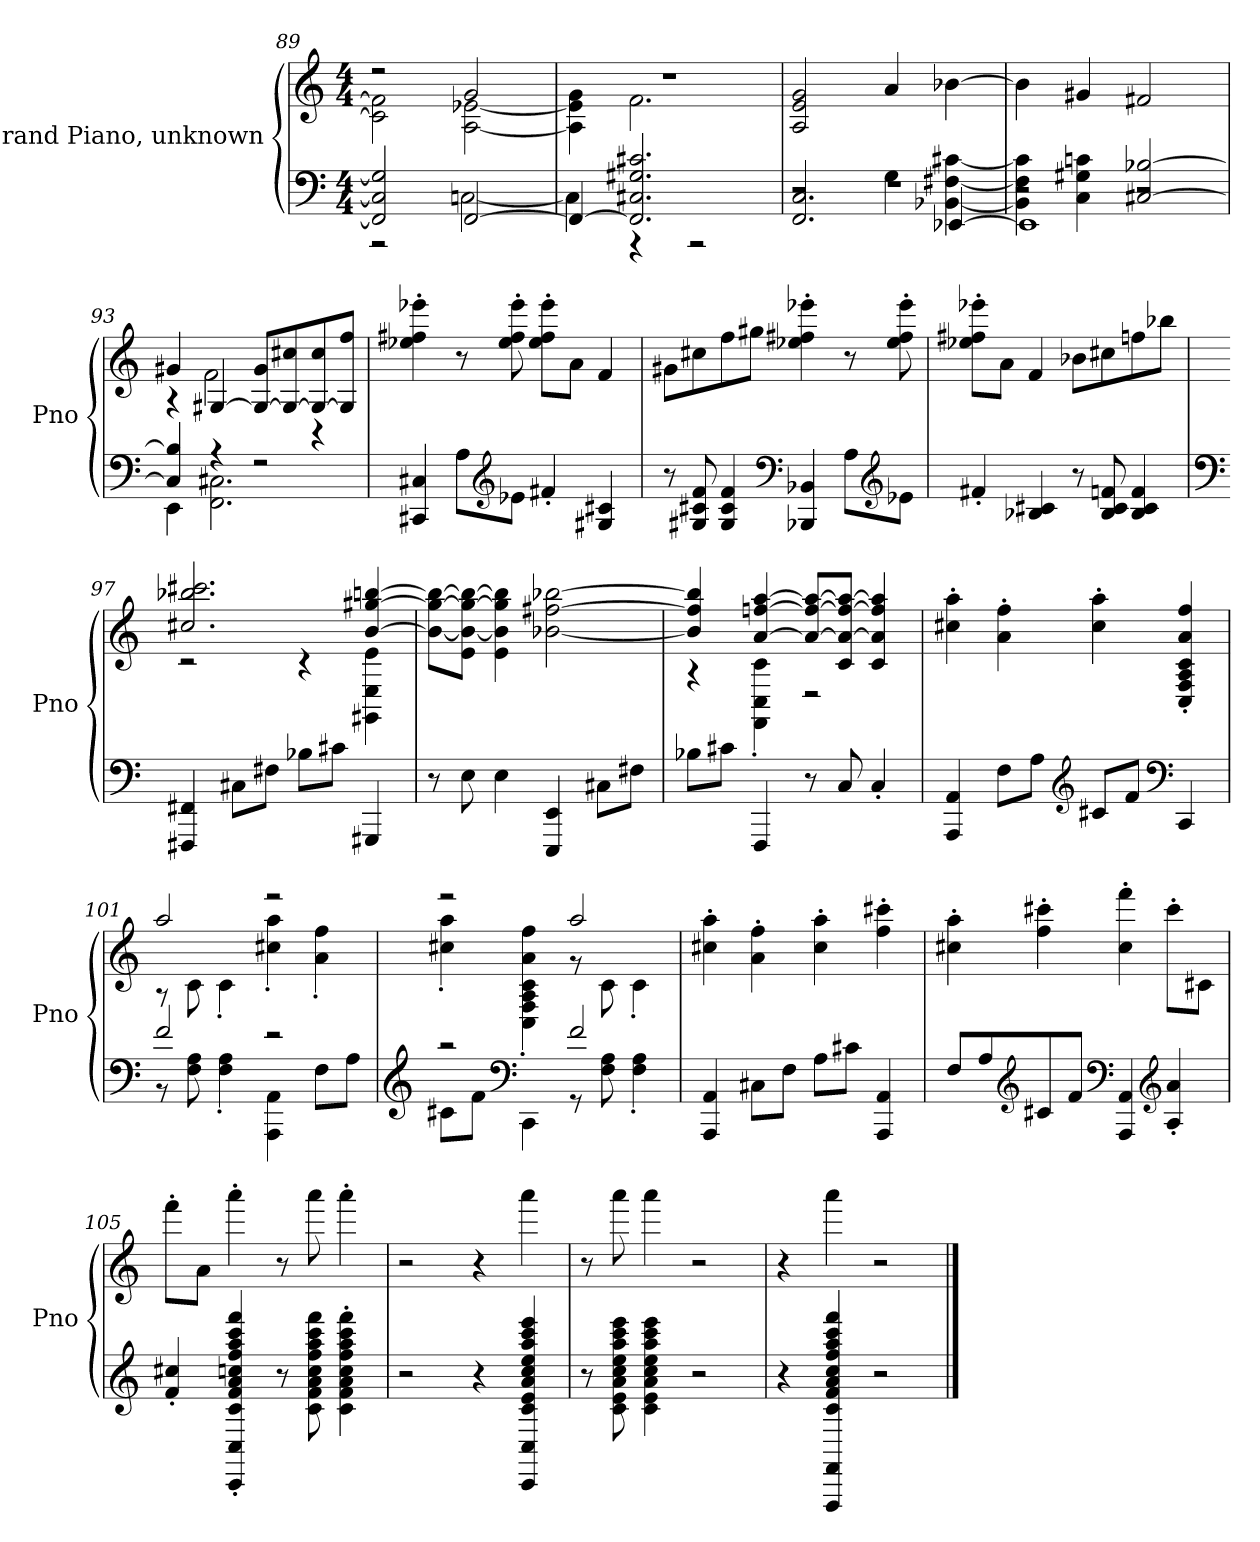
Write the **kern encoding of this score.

**kern	**kern
*part1	*part1
*staff2	*staff1
*I"Grand Piano, unknown	*
*I'Pno	*
*clefF4	*clefG2
*k[]	*k[]
*M4/4	*M4/4
=89	=89
*^	*^
2FF/] 2C#/] 2G#/]	2r	2r	2c#\] 2f\]
[2FF/	[2Cn\	2g/	[2A\ [2e-X\
=90	=90	=90	=90
4FF/_	4C\]	1r	4A\] 4e-\] 4g\
2.FF/] 2.C#X/ 2.G#X/ 2.c#X/	4r	.	2.f\
.	2r	.	.
*	*	*v	*v
=91	=91	=91
*	*^	*
1r	2r	2.FF/ 2.C/	2A/ 2e/ 2g/
.	4G\	.	4a/
.	[4BB-X\ [4F#X\ [4c#X\	[4EE-X/	[4b-X\
=92	=92	=92	=92
2r	4BB-\] 4F#\] 4c#\]	1EE-]	4b-\]
.	4C\ 4G#X\ 4cn\	.	4g#X/
[2C#X/ [2B-X/	2r	.	2f#X/
*	*v	*v	*
!!LO:LB:g=z
=93	=93	=93
*	*	*^
4C#/] 4B-/]	4EE\	4g#X/	4r
4r	2.FF\ 2.C#X\	[4G#X/	2f\
2r	.	8G#/_ 8g#/L	.
.	.	8G#/_ 8cc#X/	.
.	.	8G#/_ 8cc#/	4r
.	.	8G#/] 8ff/J	.
*v	*v	*	*
*	*v	*v
=94	=94
4CC#X/ 4C#X/	4ee-X\' 4ff#X\' 4eee-X\'
8A\L	8r
*clefG2	*
8e-X\J	8ee-\' 8ff#\' 8eee-\'
4f#X'/	8ee-\' 8ff#\' 8eee-\'L
.	8a\J
4G#X/ 4c#X/	4f/
=95	=95
8r	8g#X\L
8G#X/ 8c#X/ 8f/	8cc#X\
4G#/ 4c#/ 4f/	8ff\
.	8gg#X\J
*clefF4	*
4BBB-X/ 4BB-X/	4ee-X\' 4ff#X\' 4eee-X\'
8A\L	8r
*clefG2	*
8e-X\J	8ee-\' 8ff#\' 8eee-\'
!!LO:LB:g=z
=96	=96
4f#X'/	8ee-X\' 8ff#X\' 8eee-X\'L
.	8a\J
4B-X/ 4c#X/	4f/
8r	8b-X\L
8B-/ 8c#/ 8fn/	8cc#X\
4B-/ 4c#/ 4f/	8ffn\
.	8bb-X\J
=97	=97
*clefF4	*
*	*^
4FFF#X/ 4FF#X/	2.cc#X/ 2.bb-X/ 2.ccc#X/	2r
8C#X\L	.	.
8F#X\J	.	.
8B-X\L	.	4r
8c#X\J	.	.
4GGG#X/	[4b/ [4gg#X/ [4bbn/	4GG#X\ 4E\ 4e\
*	*v	*v
=98	=98
8r	8b\_ 8gg#\_ 8bb\_L
8E\	8e\ 8b\_ 8gg#\_ 8bb\_J
4E\	4e\ 4b\] 4gg#\] 4bb\]
4EEE/ 4EE/	[2b-X\ [2ff#X\ [2bb-X\
8C#X\L	.
8F#X\J	.
=99	=99
*	*^
8B-X\L	4b-/] 4ff#/] 4bb-/]	4r
8c#X\J	.	.
4FFF/	[4a/ [4ffn/ [4aa/	4FF\' 4C\' 4c\'
8r	8a/_ 8ff/_ 8aa/_L	2r
8C/	8c/ 8a/_ 8ff/_ 8aa/_J	.
4C'/	4c/ 4a/] 4ff/] 4aa/]	.
*	*v	*v
!!LO:LB:g=z
=100	=100
4AAA/ 4AA/	4cc#X\' 4aa\'
8F\L	4a\' 4ff\'
8A\J	.
*clefG2	*
8c#X/L	4cc#\' 4aa\'
8f/J	.
*clefF4	*
4CC/	4C/' 4F/' 4A/' 4c/' 4a/' 4ff/'
=101	=101
*^	*^
2f/	8r	2aa/	8r
.	8F\ 8A\	.	8c\
.	4F\' 4A\'	.	4c'\
2r	4AAA\ 4AA\	2r	4cc#X\' 4aa\'
.	8F\L	.	4a\' 4ff\'
.	8A\J	.	.
=102	=102	=102	=102
*clefG2	*	*	*
2r	8c#X\L	2r	4cc#X\' 4aa\'
.	8f\J	.	.
*clefF4	*	*	*
.	4CC\	.	4C\' 4F\' 4A\' 4c\' 4a\' 4ff\'
2f/	8r	2aa/	8r
.	8F\ 8A\	.	8c\
.	4F\' 4A\'	.	4c'\
*v	*v	*	*
*	*v	*v
=103	=103
4AAA/ 4AA/	4cc#X\' 4aa\'
8C#X\L	4a\' 4ff\'
8F\J	.
8A\L	4cc#\' 4aa\'
8c#X\J	.
4AAA/ 4AA/	4ff\' 4ccc#X\'
!!LO:PB:g=z
=104	=104
8F/L	4cc#X\' 4aa\'
8A/	.
*clefG2	*
8c#X/	4ff\' 4ccc#X\'
8f/J	.
*clefF4	*
4AAA/ 4AA/	4cc#\' 4fff\'
*clefG2	*
4A/' 4a/'	8ccc#'\L
.	8c#X\J
=105	=105
4f/' 4cc#X/'	8fff'\L
.	8a\J
4CC/' 4C/' 4c/' 4f/' 4a/' 4ccn/' 4ff/' 4aa/' 4ccc/' 4fff/'	4aaa'\
8r	8r
8c\ 8f\ 8a\ 8cc\ 8ff\ 8aa\ 8ccc\ 8fff\	8aaa\
4c\' 4f\' 4a\' 4cc\' 4ff\' 4aa\' 4ccc\' 4fff\'	4aaa'\
=106	=106
2r	2r
4r	4r
4CC/ 4C/ 4c/ 4e/ 4a/ 4cc/ 4ee/ 4aa/ 4ccc/ 4eee/	4aaa\
=107	=107
8r	8r
8c\ 8e\ 8a\ 8cc\ 8ee\ 8aa\ 8ccc\ 8eee\	8aaa\
4c\ 4e\ 4a\ 4cc\ 4ee\ 4aa\ 4ccc\ 4eee\	4aaa\
2r	2r
=108	=108
4r	4r
4FFF/ 4FF/ 4c/ 4f/ 4a/ 4cc/ 4ff/ 4aa/ 4ccc/ 4fff/	4aaa\
2r	2r
==	==
*-	*-
